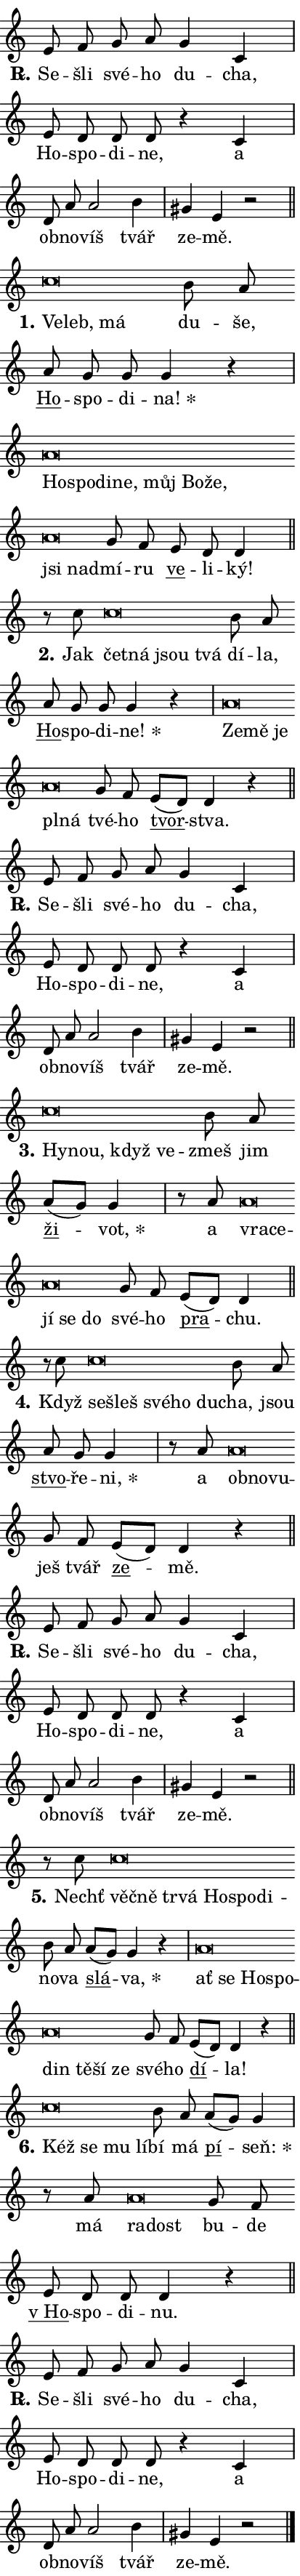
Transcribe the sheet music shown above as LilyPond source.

\version "2.24.0"
\header { tagline = "" }
\paper {
  indent = 0\cm
  top-margin = 0\cm
  right-margin = 0.13\cm % to fit lyric hyphens
  bottom-margin = 0\cm
  left-margin = 0\cm
  paper-width = 7\cm
  page-breaking = #ly:one-page-breaking
  system-system-spacing.basic-distance = #11
  score-system-spacing.basic-distance = #11
  ragged-last = ##f
}


%% Author: Thomas Morley
%% https://lists.gnu.org/archive/html/lilypond-user/2020-05/msg00002.html
#(define (line-position grob)
"Returns position of @var[grob} in current system:
   @code{'start}, if at first time-step
   @code{'end}, if at last time-step
   @code{'middle} otherwise
"
  (let* ((col (ly:item-get-column grob))
         (ln (ly:grob-object col 'left-neighbor))
         (rn (ly:grob-object col 'right-neighbor))
         (col-to-check-left (if (ly:grob? ln) ln col))
         (col-to-check-right (if (ly:grob? rn) rn col))
         (break-dir-left
           (and
             (ly:grob-property col-to-check-left 'non-musical #f)
             (ly:item-break-dir col-to-check-left)))
         (break-dir-right
           (and
             (ly:grob-property col-to-check-right 'non-musical #f)
             (ly:item-break-dir col-to-check-right))))
        (cond ((eqv? 1 break-dir-left) 'start)
              ((eqv? -1 break-dir-right) 'end)
              (else 'middle))))

#(define (tranparent-at-line-position vctor)
  (lambda (grob)
  "Relying on @code{line-position} select the relevant enry from @var{vctor}.
Used to determine transparency,"
    (case (line-position grob)
      ((end) (not (vector-ref vctor 0)))
      ((middle) (not (vector-ref vctor 1)))
      ((start) (not (vector-ref vctor 2))))))

noteHeadBreakVisibility =
#(define-music-function (break-visibility)(vector?)
"Makes @code{NoteHead}s transparent relying on @var{break-visibility}"
#{
  \override NoteHead.transparent =
    #(tranparent-at-line-position break-visibility)
#})

#(define delete-ledgers-for-transparent-note-heads
  (lambda (grob)
    "Reads whether a @code{NoteHead} is transparent.
If so this @code{NoteHead} is removed from @code{'note-heads} from
@var{grob}, which is supposed to be @code{LedgerLineSpanner}.
As a result ledgers are not printed for this @code{NoteHead}"
    (let* ((nhds-array (ly:grob-object grob 'note-heads))
           (nhds-list
             (if (ly:grob-array? nhds-array)
                 (ly:grob-array->list nhds-array)
                 '()))
           ;; Relies on the transparent-property being done before
           ;; Staff.LedgerLineSpanner.after-line-breaking is executed.
           ;; This is fragile ...
           (to-keep
             (remove
               (lambda (nhd)
                 (ly:grob-property nhd 'transparent #f))
               nhds-list)))
      ;; TODO find a better method to iterate over grob-arrays, similiar
      ;; to filter/remove etc for lists
      ;; For now rebuilt from scratch
      (set! (ly:grob-object grob 'note-heads)  '())
      (for-each
        (lambda (nhd)
          (ly:pointer-group-interface::add-grob grob 'note-heads nhd))
        to-keep))))

squashNotes = {
  \override NoteHead.X-extent = #'(-0.2 . 0.2)
  \override NoteHead.Y-extent = #'(-0.75 . 0)
  \override NoteHead.stencil =
    #(lambda (grob)
       (let ((pos (ly:grob-property grob 'staff-position)))
         (begin
           (if (< pos -7) (display "ERROR: Lower brevis then expected\n") (display ""))
           (if (<= pos -6) ly:text-interface::print ly:note-head::print))))
}
unSquashNotes = {
  \revert NoteHead.X-extent
  \revert NoteHead.Y-extent
  \revert NoteHead.stencil
}

hideNotes = \noteHeadBreakVisibility #begin-of-line-visible
unHideNotes = \noteHeadBreakVisibility #all-visible

% work-around for resetting accidentals
% https://lilypond.org/doc/v2.23/Documentation/notation/displaying-rhythms#unmetered-music
cadenzaMeasure = {
  \cadenzaOff
  \partial 1024 s1024
  \cadenzaOn
}

#(define-markup-command (accent layout props text) (markup?)
  "Underline accented syllable"
  (interpret-markup layout props
    #{\markup \override #'(offset . 4.3) \underline { #text }#}))

responsum = \markup \concat {
  "R" \hspace #-1.05 \path #0.1 #'((moveto 0 0.07) (lineto 0.9 0.8)) \hspace #0.05 "."
}

spaceSize = #0.6828661417322834 % exact space size for TeX Gyre Schola

\layout {
  \context {
    \Staff
    \remove "Time_signature_engraver"
    \override LedgerLineSpanner.after-line-breaking = #delete-ledgers-for-transparent-note-heads
  }
  \context {
    \Lyrics {
      \override LyricSpace.minimum-distance = \spaceSize
      \override LyricText.font-name = #"TeX Gyre Schola"
      \override LyricText.font-size = 1
      \override StanzaNumber.font-name = #"TeX Gyre Schola Bold"
      \override StanzaNumber.font-size = 1
    }
  }
  \context {
    \Score 
    \override NoteHead.text =
      #(lambda (grob) 
        (let ((pos (ly:grob-property grob 'staff-position)))
          #{\markup {
            \combine
              \halign #-0.55 \raise #(if (= pos -6) 0 0.5) \override #'(thickness . 2) \draw-line #'(3.2 . 0)
              \musicglyph "noteheads.sM1"
          }#}))
  }
}

% magnetic-lyrics.ily
%
%   written by
%     Jean Abou Samra <jean@abou-samra.fr>
%     Werner Lemberg <wl@gnu.org>
%
%   adapted by
%     Jiri Hon <jiri.hon@gmail.com>
%
% Version 2022-Apr-15

% https://www.mail-archive.com/lilypond-user@gnu.org/msg149350.html

#(define (Left_hyphen_pointer_engraver context)
   "Collect syllable-hyphen-syllable occurrences in lyrics and store
them in properties.  This engraver only looks to the left.  For
example, if the lyrics input is @code{foo -- bar}, it does the
following.

@itemize @bullet
@item
Set the @code{text} property of the @code{LyricHyphen} grob between
@q{foo} and @q{bar} to @code{foo}.

@item
Set the @code{left-hyphen} property of the @code{LyricText} grob with
text @q{foo} to the @code{LyricHyphen} grob between @q{foo} and
@q{bar}.
@end itemize

Use this auxiliary engraver in combination with the
@code{lyric-@/text::@/apply-@/magnetic-@/offset!} hook."
   (let ((hyphen #f)
         (text #f))
     (make-engraver
      (acknowledgers
       ((lyric-syllable-interface engraver grob source-engraver)
        (set! text grob)))
      (end-acknowledgers
       ((lyric-hyphen-interface engraver grob source-engraver)
        ;(when (not (grob::has-interface grob 'lyric-space-interface))
          (set! hyphen grob)));)
      ((stop-translation-timestep engraver)
       (when (and text hyphen)
         (ly:grob-set-object! text 'left-hyphen hyphen))
       (set! text #f)
       (set! hyphen #f)))))

#(define (lyric-text::apply-magnetic-offset! grob)
   "If the space between two syllables is less than the value in
property @code{LyricText@/.details@/.squash-threshold}, move the right
syllable to the left so that it gets concatenated with the left
syllable.

Use this function as a hook for
@code{LyricText@/.after-@/line-@/breaking} if the
@code{Left_@/hyphen_@/pointer_@/engraver} is active."
   (let ((hyphen (ly:grob-object grob 'left-hyphen #f)))
     (when hyphen
       (let ((left-text (ly:spanner-bound hyphen LEFT)))
         (when (grob::has-interface left-text 'lyric-syllable-interface)
           (let* ((common (ly:grob-common-refpoint grob left-text X))
                  (this-x-ext (ly:grob-extent grob common X))
                  (left-x-ext
                   (begin
                     ;; Trigger magnetism for left-text.
                     (ly:grob-property left-text 'after-line-breaking)
                     (ly:grob-extent left-text common X)))
                  ;; `delta` is the gap width between two syllables.
                  (delta (- (interval-start this-x-ext)
                            (interval-end left-x-ext)))
                  (details (ly:grob-property grob 'details))
                  (threshold (assoc-get 'squash-threshold details 0.2)))
             (when (< delta threshold)
               (let* (;; We have to manipulate the input text so that
                      ;; ligatures crossing syllable boundaries are not
                      ;; disabled.  For languages based on the Latin
                      ;; script this is essentially a beautification.
                      ;; However, for non-Western scripts it can be a
                      ;; necessity.
                      (lt (ly:grob-property left-text 'text))
                      (rt (ly:grob-property grob 'text))
                      (is-space (grob::has-interface hyphen 'lyric-space-interface))
                      (space (if is-space " " ""))
                      (extra-delta (if is-space spaceSize 0))
                      ;; Append new syllable.
                      (ltrt-space (if (and (string? lt) (string? rt))
                                (string-append lt space rt)
                                (make-concat-markup (list lt space rt))))
                      ;; Right-align `ltrt` to the right side.
                      (ltrt-space-markup (grob-interpret-markup
                               grob
                               (make-translate-markup
                                (cons (interval-length this-x-ext) 0)
                                (make-right-align-markup ltrt-space)))))
                 (begin
                   ;; Don't print `left-text`.
                   (ly:grob-set-property! left-text 'stencil #f)
                   ;; Set text and stencil (which holds all collected
                   ;; syllables so far) and shift it to the left.
                   (ly:grob-set-property! grob 'text ltrt-space)
                   (ly:grob-set-property! grob 'stencil ltrt-space-markup)
                   (ly:grob-translate-axis! grob (- (- delta extra-delta)) X))))))))))


#(define (lyric-hyphen::displace-bounds-first grob)
   ;; Make very sure this callback isn't triggered too early.
   (let ((left (ly:spanner-bound grob LEFT))
         (right (ly:spanner-bound grob RIGHT)))
     (ly:grob-property left 'after-line-breaking)
     (ly:grob-property right 'after-line-breaking)
     (ly:lyric-hyphen::print grob)))

squashThreshold = #0.4

\layout {
  \context {
    \Lyrics
    \consists #Left_hyphen_pointer_engraver
    \override LyricText.after-line-breaking =
      #lyric-text::apply-magnetic-offset!
    \override LyricHyphen.stencil = #lyric-hyphen::displace-bounds-first
    \override LyricText.details.squash-threshold = \squashThreshold
    \override LyricHyphen.minimum-distance = 0
    \override LyricHyphen.minimum-length = \squashThreshold
  }
}

squashText = \override LyricText.details.squash-threshold = 9999
unSquashText = \override LyricText.details.squash-threshold = \squashThreshold

leftText = \override LyricText.self-alignment-X = #LEFT
unLeftText = \revert LyricText.self-alignment-X

starOffset = #(lambda (grob) 
                (let ((x_offset (ly:self-alignment-interface::aligned-on-x-parent grob)))
                  (if (= x_offset 0) 0 (+ x_offset 1.2))))

star = #(define-music-function (syllable)(string?)
"Append star separator at the end of a syllable"
#{
  \once \override LyricText.X-offset = #starOffset
  \lyricmode { \markup {
    #syllable
    \override #'((font-name . "TeX Gyre Schola Bold")) \hspace #0.2 \lower #0.65 \larger "*"
  } }
#})

starAccent = #(define-music-function (syllable)(string?)
"Append star separator at the end of a syllable and make accent"
#{
  \once \override LyricText.X-offset = #starOffset
  \lyricmode { \markup {
    \accent #syllable
    \override #'((font-name . "TeX Gyre Schola Bold")) \hspace #0.2 \lower #0.65 \larger "*"
  } }
#})

breath = #(define-music-function (syllable)(string?)
"Append breathing indicator at the end of a syllable"
#{
  \lyricmode { \markup { #syllable "+" } }
#})

optionalBreath = #(define-music-function (syllable)(string?)
"Append optional breathing indicator at the end of a syllable"
#{
  \lyricmode { \markup { #syllable "(+)" } }
#})


\score {
    <<
        \new Voice = "melody" { \cadenzaOn \key c \major \relative { e'8 f g a g4 c, \cadenzaMeasure \bar "|" e8 d d d r4 c \cadenzaMeasure \bar "|" d8 a' a2 b4 \cadenzaMeasure \bar "|" gis e r2 \cadenzaMeasure \bar "||" \break } }
        \new Lyrics \lyricsto "melody" { \lyricmode { \set stanza = \responsum
Se -- šli své -- ho du -- cha, Ho -- spo -- di -- ne, a ob -- no -- víš tvář ze -- mě. } }
    >>
    \layout {}
}

\score {
    <<
        \new Voice = "melody" { \cadenzaOn \key c \major \relative { \squashNotes c''\breve*1/16 \hideNotes \breve*1/16 \breve*1/16 \bar "" \unHideNotes \unSquashNotes b8 a \bar "" a g g g4 r \cadenzaMeasure \bar "|" \squashNotes a\breve*1/16 \hideNotes \breve*1/16 \bar "" \breve*1/16 \bar "" \breve*1/16 \bar "" \breve*1/16 \bar "" \breve*1/16 \bar "" \breve*1/16 \bar "" \breve*1/16 \breve*1/16 \bar "" \unHideNotes \unSquashNotes g8 f \bar "" e d d4 \cadenzaMeasure \bar "||" \break } }
        \new Lyrics \lyricsto "melody" { \lyricmode { \set stanza = "1."
\leftText Ve -- \squashText leb, má \unLeftText \unSquashText du -- še, \markup \accent Ho -- spo -- di -- \star na! \leftText Ho -- \squashText spo -- di -- ne, můj Bo -- že, jsi nad -- \unLeftText \unSquashText mí -- ru \markup \accent ve -- li -- ký! } }
    >>
    \layout {}
}

\score {
    <<
        \new Voice = "melody" { \cadenzaOn \key c \major \relative { r8 c''8 \squashNotes c\breve*1/16 \hideNotes \breve*1/16 \bar "" \breve*1/16 \breve*1/16 \bar "" \unHideNotes \unSquashNotes b8 a \bar "" a g g g4 r \cadenzaMeasure \bar "|" \squashNotes a\breve*1/16 \hideNotes \breve*1/16 \bar "" \breve*1/16 \bar "" \breve*1/16 \breve*1/16 \bar "" \unHideNotes \unSquashNotes g8 f \bar "" e[( d)] d4 r \cadenzaMeasure \bar "||" \break } }
        \new Lyrics \lyricsto "melody" { \lyricmode { \set stanza = "2."
Jak \leftText čet -- \squashText ná jsou tvá \unLeftText \unSquashText dí -- la, \markup \accent Ho -- spo -- di -- \star ne! \leftText Ze -- \squashText mě je pl -- ná \unLeftText \unSquashText tvé -- ho \markup \accent tvor -- stva. } }
    >>
    \layout {}
}

\score {
    <<
        \new Voice = "melody" { \cadenzaOn \key c \major \relative { e'8 f g a g4 c, \cadenzaMeasure \bar "|" e8 d d d r4 c \cadenzaMeasure \bar "|" d8 a' a2 b4 \cadenzaMeasure \bar "|" gis e r2 \cadenzaMeasure \bar "||" \break } }
        \new Lyrics \lyricsto "melody" { \lyricmode { \set stanza = \responsum
Se -- šli své -- ho du -- cha, Ho -- spo -- di -- ne, a ob -- no -- víš tvář ze -- mě. } }
    >>
    \layout {}
}

\score {
    <<
        \new Voice = "melody" { \cadenzaOn \key c \major \relative { \squashNotes c''\breve*1/16 \hideNotes \breve*1/16 \bar "" \breve*1/16 \breve*1/16 \bar "" \unHideNotes \unSquashNotes b8 a \bar "" a[( g)] g4 \cadenzaMeasure \bar "|" r8 a8 \squashNotes a\breve*1/16 \hideNotes \breve*1/16 \bar "" \breve*1/16 \bar "" \breve*1/16 \breve*1/16 \bar "" \unHideNotes \unSquashNotes g8 f \bar "" e[( d)] d4 \cadenzaMeasure \bar "||" \break } }
        \new Lyrics \lyricsto "melody" { \lyricmode { \set stanza = "3."
\leftText Hy -- \squashText nou, když ve -- \unLeftText \unSquashText zmeš jim \markup \accent ži -- \star vot, a \leftText vra -- \squashText ce -- jí se do \unLeftText \unSquashText své -- ho \markup \accent pra -- chu. } }
    >>
    \layout {}
}

\score {
    <<
        \new Voice = "melody" { \cadenzaOn \key c \major \relative { r8 c''8 \squashNotes c\breve*1/16 \hideNotes \breve*1/16 \bar "" \breve*1/16 \bar "" \breve*1/16 \breve*1/16 \bar "" \unHideNotes \unSquashNotes b8 a \bar "" a g g4 \cadenzaMeasure \bar "|" r8 a8 \squashNotes a\breve*1/16 \hideNotes \breve*1/16 \breve*1/16 \bar "" \unHideNotes \unSquashNotes g8 f \bar "" e[( d)] d4 r \cadenzaMeasure \bar "||" \break } }
        \new Lyrics \lyricsto "melody" { \lyricmode { \set stanza = "4."
Když \leftText se -- \squashText šleš své -- ho du -- \unLeftText \unSquashText cha, jsou \markup \accent stvo -- ře -- \star ni, a \leftText ob -- \squashText no -- vu -- \unLeftText \unSquashText ješ tvář \markup \accent ze -- mě. } }
    >>
    \layout {}
}

\score {
    <<
        \new Voice = "melody" { \cadenzaOn \key c \major \relative { e'8 f g a g4 c, \cadenzaMeasure \bar "|" e8 d d d r4 c \cadenzaMeasure \bar "|" d8 a' a2 b4 \cadenzaMeasure \bar "|" gis e r2 \cadenzaMeasure \bar "||" \break } }
        \new Lyrics \lyricsto "melody" { \lyricmode { \set stanza = \responsum
Se -- šli své -- ho du -- cha, Ho -- spo -- di -- ne, a ob -- no -- víš tvář ze -- mě. } }
    >>
    \layout {}
}

\score {
    <<
        \new Voice = "melody" { \cadenzaOn \key c \major \relative { r8 c''8 \squashNotes c\breve*1/16 \hideNotes \breve*1/16 \bar "" \breve*1/16 \bar "" \breve*1/16 \bar "" \breve*1/16 \bar "" \breve*1/16 \breve*1/16 \bar "" \unHideNotes \unSquashNotes b8 a \bar "" a[( g)] g4 r \cadenzaMeasure \bar "|" \squashNotes a\breve*1/16 \hideNotes \breve*1/16 \bar "" \breve*1/16 \bar "" \breve*1/16 \bar "" \breve*1/16 \bar "" \breve*1/16 \bar "" \breve*1/16 \breve*1/16 \bar "" \unHideNotes \unSquashNotes g8 f \bar "" e[( d)] d4 r \cadenzaMeasure \bar "||" \break } }
        \new Lyrics \lyricsto "melody" { \lyricmode { \set stanza = "5."
Nechť \leftText věč -- \squashText ně tr -- vá Ho -- spo -- di -- \unLeftText \unSquashText no -- va \markup \accent slá -- \star va, \leftText ať \squashText se Ho -- spo -- din tě -- ší ze \unLeftText \unSquashText své -- ho \markup \accent dí -- la! } }
    >>
    \layout {}
}

\score {
    <<
        \new Voice = "melody" { \cadenzaOn \key c \major \relative { \squashNotes c''\breve*1/16 \hideNotes \breve*1/16 \bar "" \breve*1/16 \breve*1/16 \bar "" \unHideNotes \unSquashNotes b8 a \bar "" a[( g)] g4 \cadenzaMeasure \bar "|" r8 a8 \squashNotes a\breve*1/16 \hideNotes \breve*1/16 \bar "" \unHideNotes \unSquashNotes g8 f \bar "" e d d d4 r \cadenzaMeasure \bar "||" \break } }
        \new Lyrics \lyricsto "melody" { \lyricmode { \set stanza = "6."
\leftText Kéž \squashText se mu lí -- \unLeftText \unSquashText bí má \markup \accent pí -- \star seň: má \leftText ra -- \squashText dost \unLeftText \unSquashText bu -- de \markup \accent "v Ho" -- spo -- di -- nu. } }
    >>
    \layout {}
}

\score {
    <<
        \new Voice = "melody" { \cadenzaOn \key c \major \relative { e'8 f g a g4 c, \cadenzaMeasure \bar "|" e8 d d d r4 c \cadenzaMeasure \bar "|" d8 a' a2 b4 \cadenzaMeasure \bar "|" gis e r2 \cadenzaMeasure \bar "||" \break } \bar "|." }
        \new Lyrics \lyricsto "melody" { \lyricmode { \set stanza = \responsum
Se -- šli své -- ho du -- cha, Ho -- spo -- di -- ne, a ob -- no -- víš tvář ze -- mě. } }
    >>
    \layout {}
}
